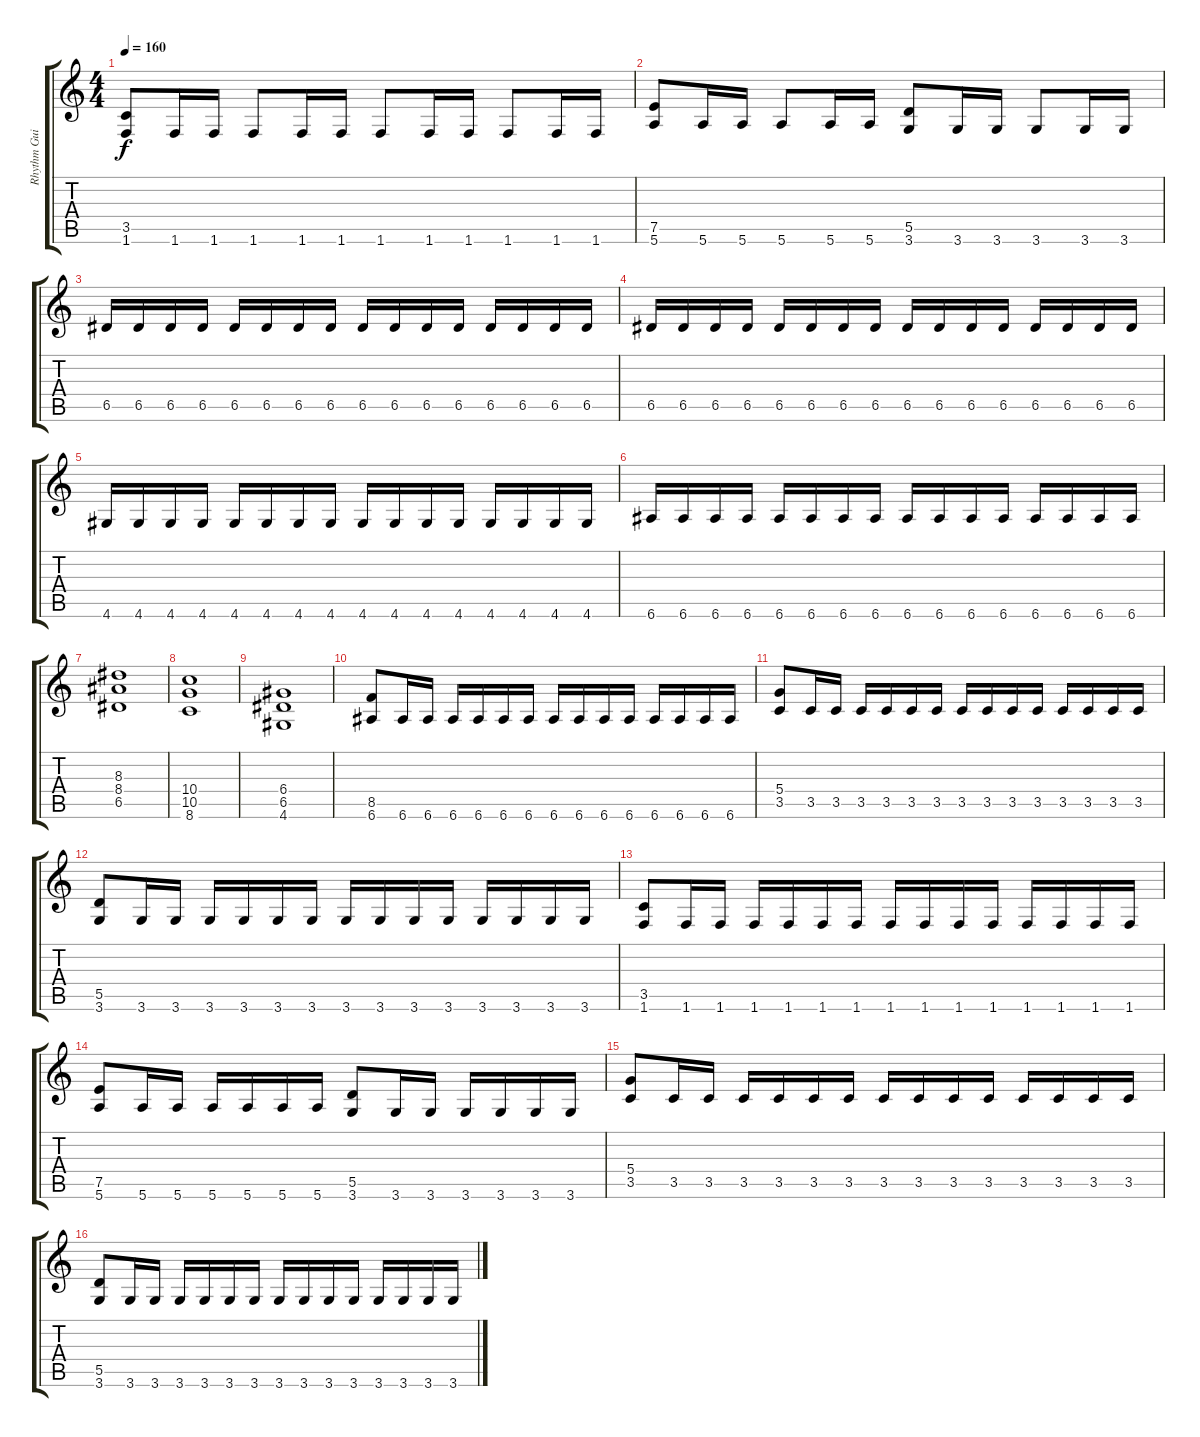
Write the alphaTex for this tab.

\track ("Rhythm Guitar" "Rhythm Gui") {instrument overdrivenguitar}
\staff {score tabs}
\tuning (E4 B3 G3 D3 A2 E2) {hide}
\ts (4 4)
\tempo 160
\clef g2
\ks c
(3.5 1.6).8{dy f} 1.6.16 1.6.16 1.6.8 1.6.16 1.6.16 1.6.8 1.6.16 1.6.16 1.6.8 1.6.16 1.6.16 |
(7.5 5.6).8 5.6.16 5.6.16 5.6.8 5.6.16 5.6.16 (5.5 3.6).8 3.6.16 3.6.16 3.6.8 3.6.16 3.6.16 |
6.5.16 6.5.16 6.5.16 6.5.16 6.5.16 6.5.16 6.5.16 6.5.16 6.5.16 6.5.16 6.5.16 6.5.16 6.5.16 6.5.16 6.5.16 6.5.16 |
6.5.16 6.5.16 6.5.16 6.5.16 6.5.16 6.5.16 6.5.16 6.5.16 6.5.16 6.5.16 6.5.16 6.5.16 6.5.16 6.5.16 6.5.16 6.5.16 |
4.6.16 4.6.16 4.6.16 4.6.16 4.6.16 4.6.16 4.6.16 4.6.16 4.6.16 4.6.16 4.6.16 4.6.16 4.6.16 4.6.16 4.6.16 4.6.16 |
6.6.16 6.6.16 6.6.16 6.6.16 6.6.16 6.6.16 6.6.16 6.6.16 6.6.16 6.6.16 6.6.16 6.6.16 6.6.16 6.6.16 6.6.16 6.6.16 |
(8.3 8.4 6.5).1 |
(10.4 10.5 8.6).1 |
(6.4 6.5 4.6).1 |
(8.5 6.6).8 6.6.16 6.6.16 6.6.16 6.6.16 6.6.16 6.6.16 6.6.16 6.6.16 6.6.16 6.6.16 6.6.16 6.6.16 6.6.16 6.6.16 |
(5.4 3.5).8 3.5.16 3.5.16 3.5.16 3.5.16 3.5.16 3.5.16 3.5.16 3.5.16 3.5.16 3.5.16 3.5.16 3.5.16 3.5.16 3.5.16 |
(5.5 3.6).8 3.6.16 3.6.16 3.6.16 3.6.16 3.6.16 3.6.16 3.6.16 3.6.16 3.6.16 3.6.16 3.6.16 3.6.16 3.6.16 3.6.16 |
(3.5 1.6).8 1.6.16 1.6.16 1.6.16 1.6.16 1.6.16 1.6.16 1.6.16 1.6.16 1.6.16 1.6.16 1.6.16 1.6.16 1.6.16 1.6.16 |
(7.5 5.6).8 5.6.16 5.6.16 5.6.16 5.6.16 5.6.16 5.6.16 (5.5 3.6).8 3.6.16 3.6.16 3.6.16 3.6.16 3.6.16 3.6.16 |
(5.4 3.5).8 3.5.16 3.5.16 3.5.16 3.5.16 3.5.16 3.5.16 3.5.16 3.5.16 3.5.16 3.5.16 3.5.16 3.5.16 3.5.16 3.5.16 |
(5.5 3.6).8 3.6.16 3.6.16 3.6.16 3.6.16 3.6.16 3.6.16 3.6.16 3.6.16 3.6.16 3.6.16 3.6.16 3.6.16 3.6.16 3.6.16
